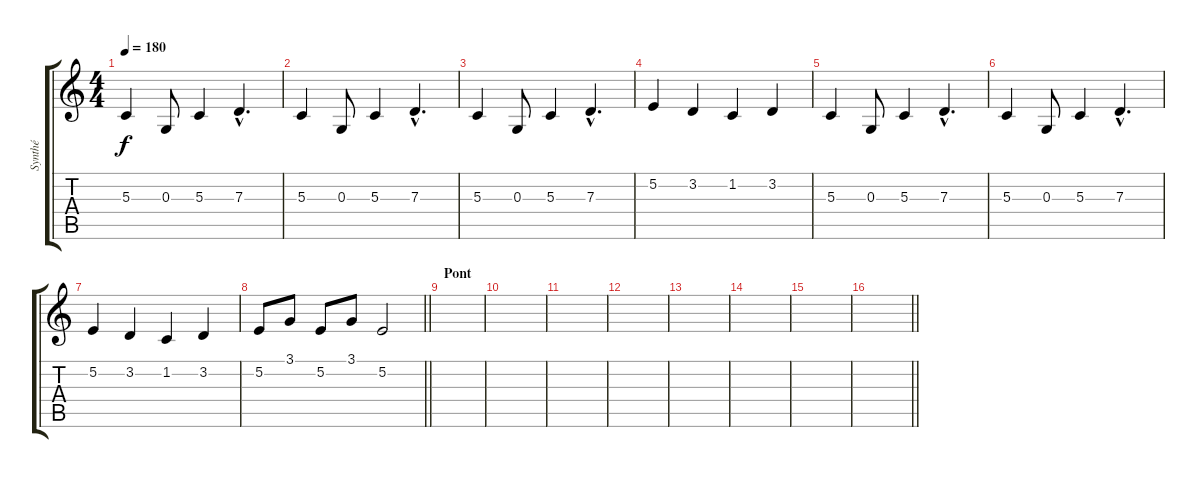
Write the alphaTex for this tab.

\track ("Synthé" "Synthé") {instrument synthbrass1}
\staff {score tabs}
\tuning (E4 B3 G3 D3 A2 D2) {hide}
\ts (4 4)
\tempo 180
\clef g2
\ks c
5.3.4{dy f} 0.3.8 5.3.4 7.3{hac}.4{d} |
5.3.4 0.3.8 5.3.4 7.3{hac}.4{d} |
5.3.4 0.3.8 5.3.4 7.3{hac}.4{d} |
5.2.4 3.2.4 1.2.4 3.2.4 |
5.3.4 0.3.8 5.3.4 7.3{hac}.4{d} |
5.3.4 0.3.8 5.3.4 7.3{hac}.4{d} |
5.2.4 3.2.4 1.2.4 3.2.4 |
\barLineRight lightlight
5.2.8 3.1.8 5.2.8 3.1.8 5.2.2 |
\section ("" "Pont")
|
|
|
|
|
|
|
\barLineRight lightlight
